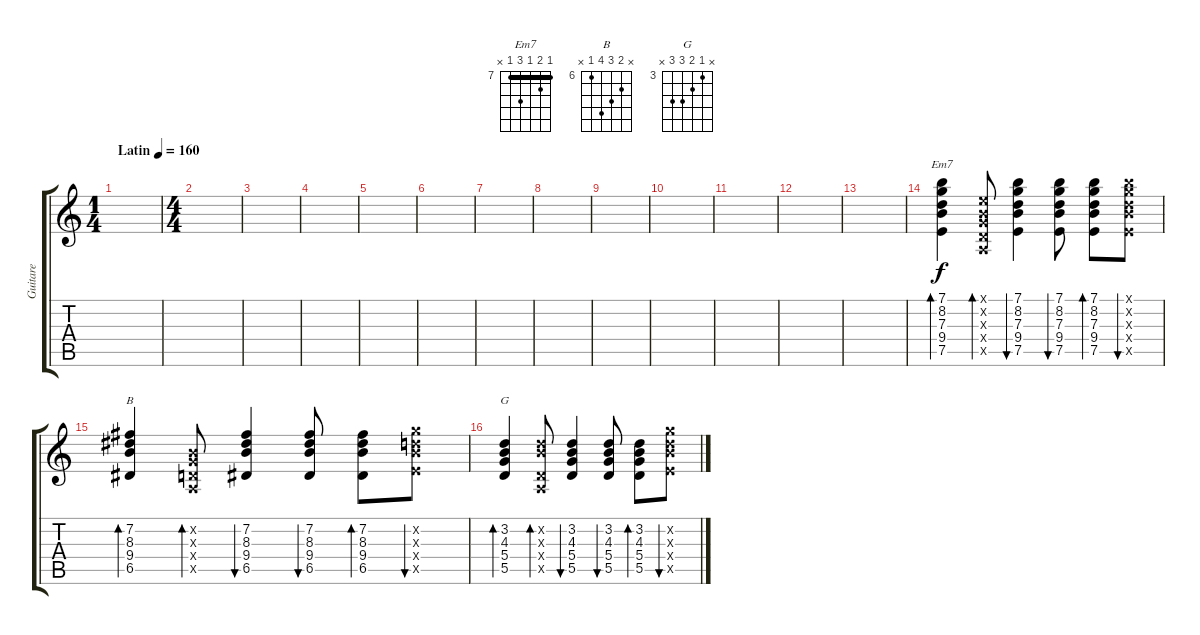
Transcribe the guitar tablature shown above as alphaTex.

\track ("Guitare" "Guitare") {instrument acousticguitarsteel}
\staff {score tabs}
\tuning (E4 B3 G3 D3 A2 E2) {hide}
\chord ("Em7" 7 8 7 9 7 x) {firstfret 7 barre 7}
\chord ("B" x 7 8 9 6 x) {firstfret 6}
\chord ("G" x 3 4 5 5 x) {firstfret 3}
\ts (1 4)
\tempo (160 "Latin")
\clef g2
\ks c
|
\ts (4 4)
|
|
|
|
|
|
|
|
|
|
|
|
(7.1 8.2 7.3 9.4 7.5).4{bd 60 ch "Em7"} (0.1{x} 0.2{x} 0.3{x} 0.4{x} 0.5{x}).8{bd 60} (7.1 8.2 7.3 9.4 7.5).4{bu 60} (7.1 8.2 7.3 9.4 7.5).8{bu 60} (7.1 8.2 7.3 9.4 7.5).8{bd 60} (7.1{x} 8.2{x} 7.3{x} 9.4{x} 7.5{x}).8{bu 60} |
(7.2 8.3 9.4 6.5).4{bd 60 ch "B"} (0.2{x} 0.3{x} 0.4{x} 0.5{x}).8{bd 60} (7.2 8.3 9.4 6.5).4{bu 60} (7.2 8.3 9.4 6.5).8{bu 60} (7.2 8.3 9.4 6.5).8{bd 60} (8.2{x} 7.3{x} 9.4{x} 7.5{x}).8{bu 60} |
(3.2 4.3 5.4 5.5).4{bd 60 ch "G"} (3.2{x} 4.3{x} 0.4{x} 0.5{x}).8{bd 60} (3.2 4.3 5.4 5.5).4{bu 60} (3.2 4.3 5.4 5.5).8{bu 60} (3.2 4.3 5.4 5.5).8{bd 60} (8.2{x} 7.3{x} 9.4{x} 7.5{x}).8{bu 60}
